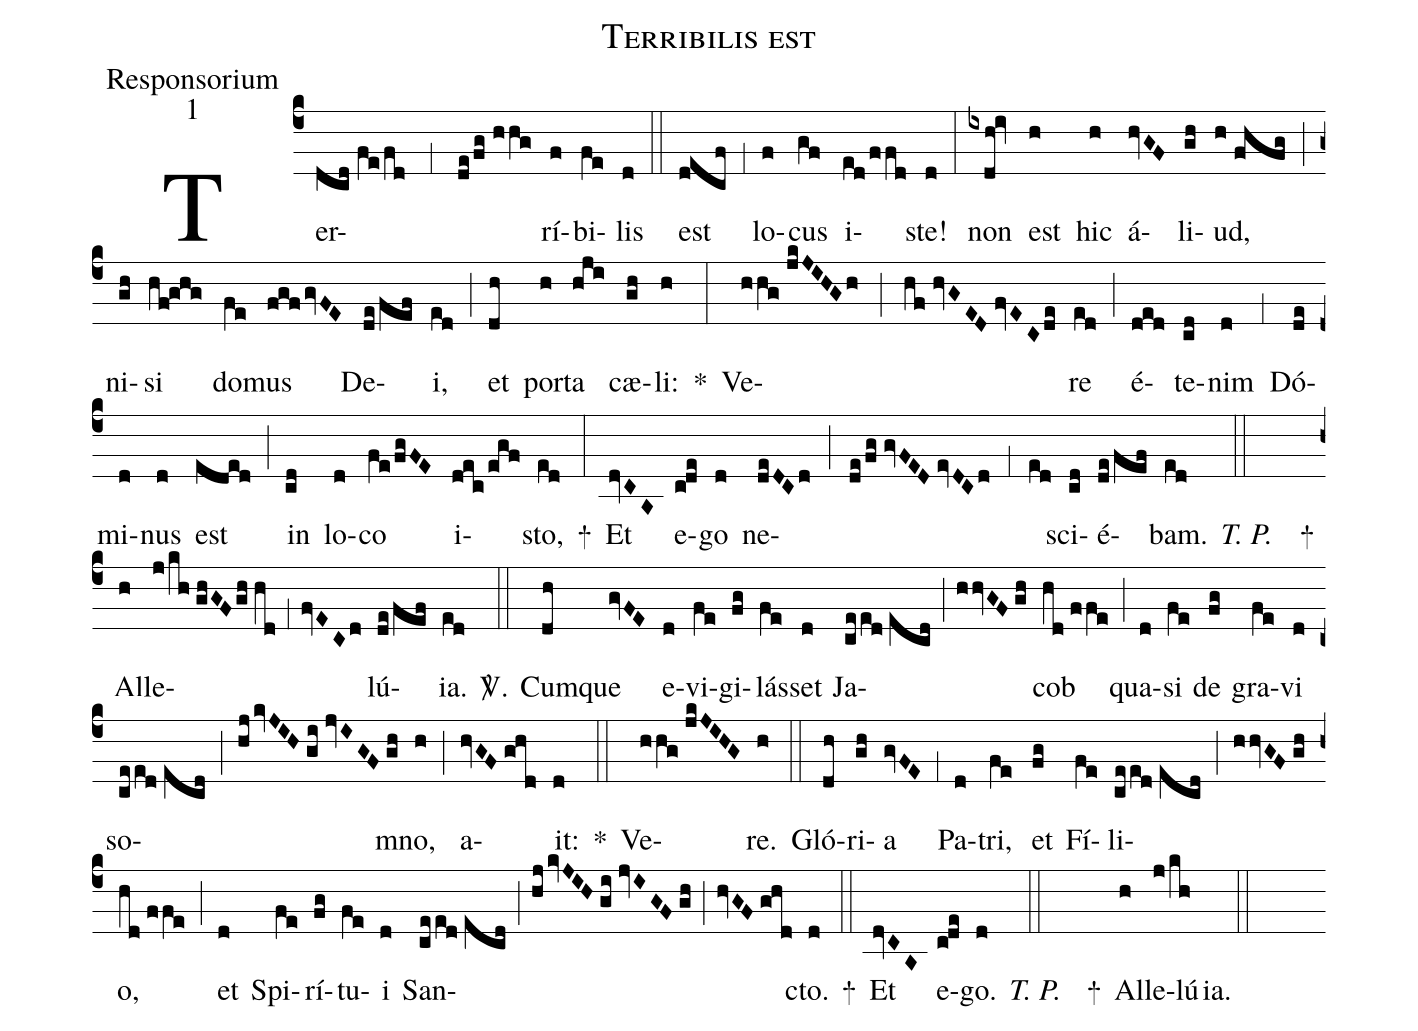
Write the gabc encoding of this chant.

name:Terribilis est;
office-part:Responsorium;
mode:1;
%%
(c4) Ter(dcd//fe/fd;1de/fg//hhg)rí(f)bi(fe)lis(d) (::) est(decf) (;1) lo(f)cus(gf) i(ed/ffd)ste!(d) (:) non(ixdh!iv) est(h) hic(h) á(hvGF)li(gh)ud,(h//fhfg) (;) ni(gh)si(hf!ghg) do(fe)mus(fgf/gvFE) De(de/fef)i,(ed) (;) et(dh) por(h)ta(hji) cæ(gh)li:(h) *(:) Ve(hhg//jkJIHGh;hf//hvGED//fvECde)re(ed) (;) é(ded)te(cd)nim(d) (;1) Dó(de)mi(d)nus(d) est(eded) (;) in(cd) lo(d)co(fe/fgFE) i(dec/egf)sto,(ed) +(:) Et(dvCA) e(c!de)go(d) ne(deDCd;de/fg//gvFED//evDCd;1ed)sci(cd)é(de/fef)bam.(ed) <i>T. P.</i>(::) +() Al(h)le(j/kh//ghGF/gh//hd;1fvECd)lú(de/fef)ia.(ed) <sp>V/</sp>.(::) Cum(dh)que(gvFE) e(d)vi(fe)gi(fg)lás(fe)set(d) Ja(ceed//ecd;hhvGF//gh)cob(hd//ffe) (;) qua(d)si(fe) de(fg) gra(fe)vi(d) so(ceed//ecd;hj/kvJIH//gi//jvIGF//gh)mno,(h) (;) a(hvGF//ghd)it:(d) *(::) Ve(hhg//jkJIHG)re.(h) (::) Gló(dh)ri(gh)a(gvFE) (;1) Pa(d)tri,(fe) et(fg) Fí(fe)li(ceed//ecd;hhvGF//gh)o,(hd//ffe) (;) et(d) Spi(fe)rí(fg)tu(fe)i(d) San(ceed//ecd;hj/kvJIH//gi//jvIGF//gh;hvGF//ghd)cto.(d) +(::) Et(dvCA) e(c!de)go.(d) <i>T. P.</i>(::) +() Al(h)le(j/kh)lú()ia.() (::)
